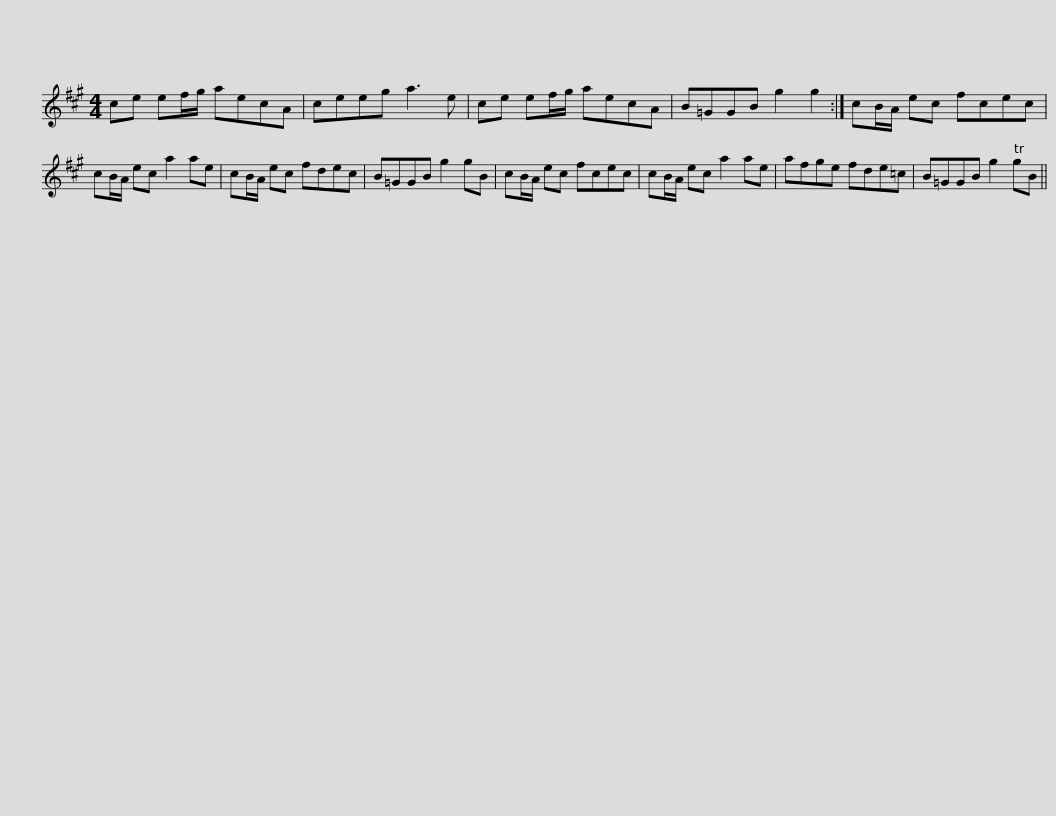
X:1
L:1/8
M:4/4
I:linebreak $
K:A
V:1 treble
V:1
 ce ef/g/ aecA | ceeg a3 e | ce ef/g/ aecA | B=GGB g2 g2 :| cB/A/ ec fcec |$ %5
 cB/A/ ec a2 ae | cB/A/ ec fdec | B=GGB g2 gB | cB/A/ ec fcec | cB/A/ ec a2 ae |$ %10
 afge fde=c | B=GGB g2 gB || %12
